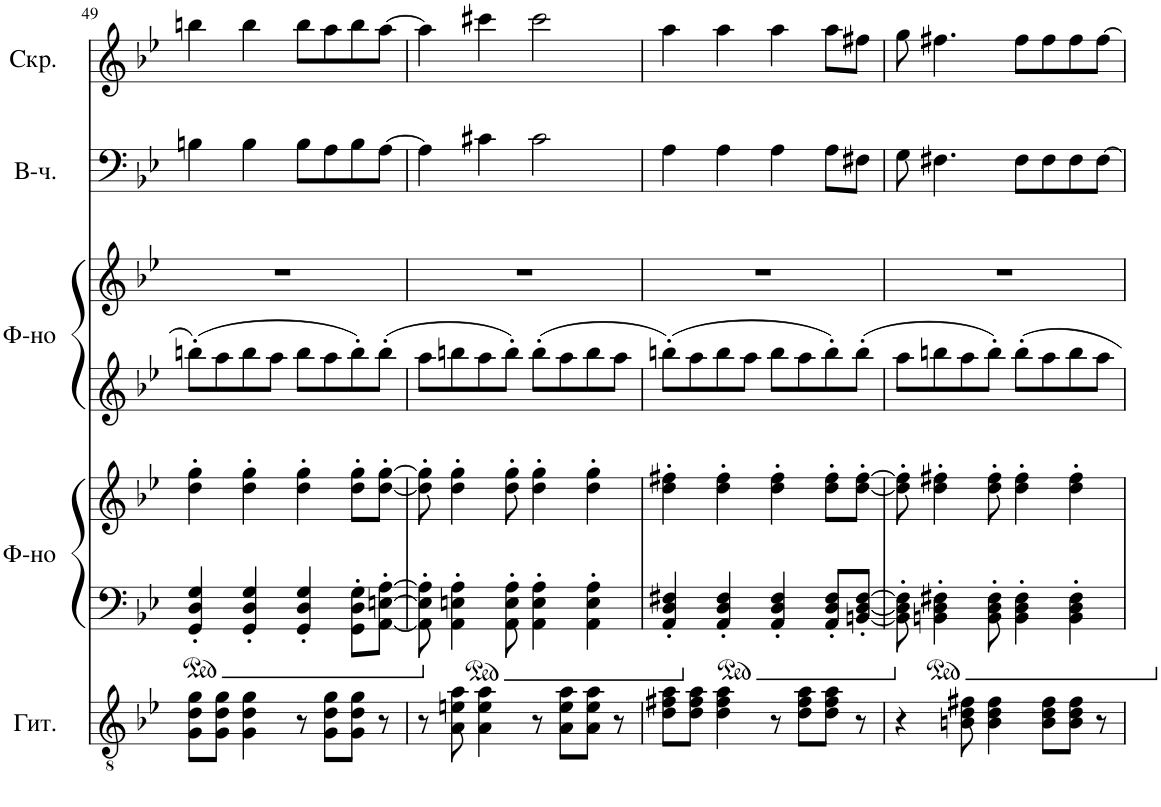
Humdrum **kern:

**kern	**kern	**kern	**kern	**kern	**kern	**kern
*part5	*part4	*part4	*part3	*part3	*part2	*part1
*staff7	*staff6	*staff5	*staff4	*staff3	*staff2	*staff1
*I"Акустическая гитара	*I"Фортепиано	*	*I"Фортепиано	*	*I"Виолончель	*I"Скрипка
!!LO:PB:g=z
*clefGv2	*clefF4	*clefG2	*clefG2	*clefG2	*clefF4	*clefG2
*k[b-e-]	*k[b-e-]	*k[b-e-]	*k[b-e-]	*k[b-e-]	*k[b-e-]	*k[b-e-]
*M4/4	*M4/4	*M4/4	*M4/4	*M4/4	*M4/4	*M4/4
=49	=49	=49	=49	=49	=49	=49
8G\ 8d\ 8g\L	4GG/' 4D/' 4G/'	4dd\' 4gg\'	8bbn'\L	1r	4Bn\	4bbn\
8G\ 8d\ 8g\J	.	.	8aa\	.	.	.
4G\ 4d\ 4g\	4GG/' 4D/' 4G/'	4dd\' 4gg\'	8bb\	.	4B\	4bb\
.	.	.	8aa\J	.	.	.
8r	4GG/' 4D/' 4G/'	4dd\' 4gg\'	8bb\L	.	8B\L	8bb\L
8G\ 8d\ 8g\L	.	.	8aa\	.	8A\	8aa\
8G\ 8d\ 8g\J	8GG\' 8D\' 8G\'L	8dd\' 8gg\'L	8bb'\	.	8B\	8bb\
8r	[8AA\' [8En\' [8A\'J	[8dd\' [8gg\'J	8bb'\J	.	[8A\J	[8aa\J
=50	=50	=50	=50	=50	=50	=50
8r	8AA\]' 8E\]' 8A\]'	8dd\]' 8gg\]'	8aa\L	1r	4A\]	4aa\]
8A\ 8en\ 8a\	4AA\' 4En\' 4A\'	4dd\' 4gg\'	8bbn\	.	.	.
4A\ 4e\ 4a\	.	.	8aa\	.	4c#X\	4ccc#X\
.	8AA\' 8E\' 8A\'	8dd\' 8gg\'	8bb'\J	.	.	.
8r	4AA\' 4E\' 4A\'	4dd\' 4gg\'	8bb'\L	.	2c#\	2ccc#\
8A\ 8e\ 8a\L	.	.	8aa\	.	.	.
8A\ 8e\ 8a\J	4AA\' 4E\' 4A\'	4dd\' 4gg\'	8bb\	.	.	.
8r	.	.	8aa\J	.	.	.
=51	=51	=51	=51	=51	=51	=51
8d\ 8f#X\ 8a\L	4AA/' 4D/' 4F#X/'	4dd\' 4ff#X\'	8bbn'\L	1r	4A\	4aa\
8d\ 8f#\ 8a\J	.	.	8aa\	.	.	.
4d\ 4f#\ 4a\	4AA/' 4D/' 4F#/'	4dd\' 4ff#\'	8bb\	.	4A\	4aa\
.	.	.	8aa\J	.	.	.
8r	4AA/' 4D/' 4F#/'	4dd\' 4ff#\'	8bb\L	.	4A\	4aa\
8d\ 8f#\ 8a\L	.	.	8aa\	.	.	.
8d\ 8f#\ 8a\J	8AA/' 8D/' 8F#/'L	8dd\' 8ff#\'L	8bb'\	.	8A\L	8aa\L
8r	[8BBn/' [8D/' [8F#/'J	[8dd\' [8ff#\'J	8bb'\J	.	8F#X\J	8ff#X\J
=52	=52	=52	=52	=52	=52	=52
4r	8BB\]' 8D\]' 8F#\]'	8dd\]' 8ff#\]'	8aa\L	1r	8G\	8gg\
.	4BBn\' 4D\' 4F#X\'	4dd\' 4ff#X\'	8bbn\	.	4.F#X\	4.ff#X\
8Bn\ 8d\ 8f#X\	.	.	8aa\	.	.	.
4B\ 4d\ 4f#\	8BB\' 8D\' 8F#\'	8dd\' 8ff#\'	8bb'\J	.	.	.
.	4BB\' 4D\' 4F#\'	4dd\' 4ff#\'	8bb'\L	.	8F#\L	8ff#\L
8B\ 8d\ 8f#\L	.	.	8aa\	.	8F#\	8ff#\
8B\ 8d\ 8f#\J	4BB\' 4D\' 4F#\'	4dd\' 4ff#\'	8bb\	.	8F#\	8ff#\
8r	.	.	8aa\J	.	[8F#\J	[8ff#\J
=	=	=	=	=	=	=
*-	*-	*-	*-	*-	*-	*-
